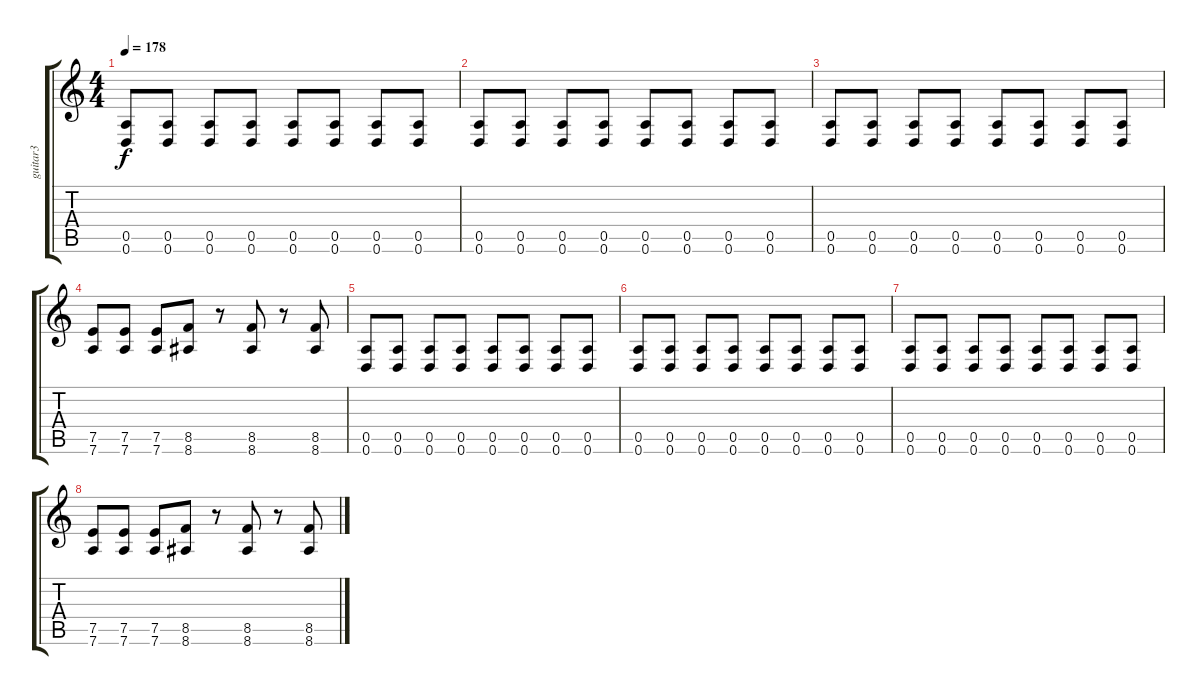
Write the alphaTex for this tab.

\track ("guitar3" "guitar3") {instrument overdrivenguitar}
\staff {score tabs}
\tuning (E4 B3 G3 D3 A2 D2) {hide}
\ts (4 4)
\tempo 178
\clef g2
\ks c
(0.5 0.6).8{dy f} (0.5 0.6).8 (0.5 0.6).8 (0.5 0.6).8 (0.5 0.6).8 (0.5 0.6).8 (0.5 0.6).8 (0.5 0.6).8 |
(0.5 0.6).8 (0.5 0.6).8 (0.5 0.6).8 (0.5 0.6).8 (0.5 0.6).8 (0.5 0.6).8 (0.5 0.6).8 (0.5 0.6).8 |
(0.5 0.6).8 (0.5 0.6).8 (0.5 0.6).8 (0.5 0.6).8 (0.5 0.6).8 (0.5 0.6).8 (0.5 0.6).8 (0.5 0.6).8 |
(7.5 7.6).8 (7.5 7.6).8 (7.5 7.6).8 (8.5 8.6).8 r.8 (8.5 8.6).8 r.8 (8.5 8.6).8 |
(0.5 0.6).8 (0.5 0.6).8 (0.5 0.6).8 (0.5 0.6).8 (0.5 0.6).8 (0.5 0.6).8 (0.5 0.6).8 (0.5 0.6).8 |
(0.5 0.6).8 (0.5 0.6).8 (0.5 0.6).8 (0.5 0.6).8 (0.5 0.6).8 (0.5 0.6).8 (0.5 0.6).8 (0.5 0.6).8 |
(0.5 0.6).8 (0.5 0.6).8 (0.5 0.6).8 (0.5 0.6).8 (0.5 0.6).8 (0.5 0.6).8 (0.5 0.6).8 (0.5 0.6).8 |
(7.5 7.6).8 (7.5 7.6).8 (7.5 7.6).8 (8.5 8.6).8 r.8 (8.5 8.6).8 r.8 (8.5 8.6).8
